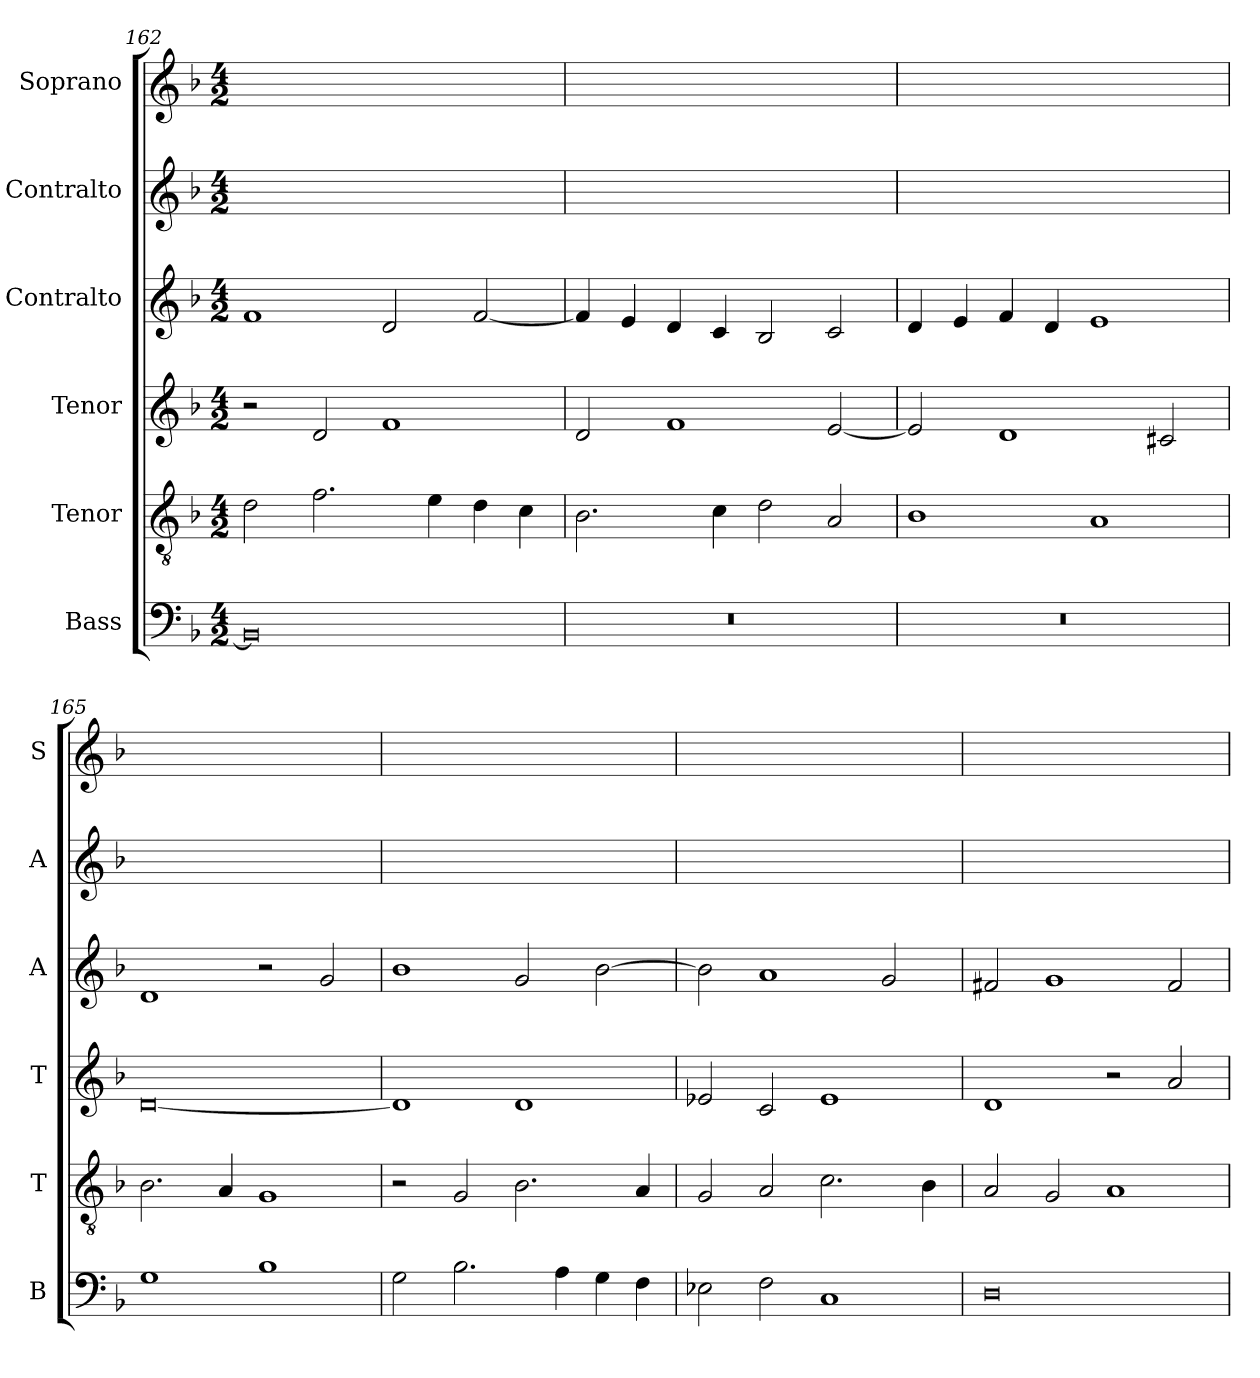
**kern	**kern	**kern	**kern	**kern	**kern
*part6	*part5	*part4	*part3	*part2	*part1
*staff6	*staff5	*staff4	*staff3	*staff2	*staff1
*I"Bass	*I"Tenor	*I"Tenor	*I"Contralto	*I"Contralto	*I"Soprano
*I'B	*I'T	*I'T	*I'A	*I'A	*I'S
*clefF4	*clefGv2	*clefG2	*clefG2	*clefG2	*clefG2
*k[b-]	*k[b-]	*k[b-]	*k[b-]	*k[b-]	*k[b-]
*G:dor	*G:dor	*G:dor	*G:dor	*G:dor	*G:dor
*M4/2	*M4/2	*M4/2	*M4/2	*M4/2	*M4/2
=162	=162	=162	=162	=162	=162
0BB-]	2d	2r	1f	0ryy	0ryy
.	2.f	2d	.	.	.
.	.	1f	2d	.	.
.	4e	.	.	.	.
.	4d	.	[2f	.	.
.	4c	.	.	.	.
=163	=163	=163	=163	=163	=163
0r	2.B-	2d	4f]	0ryy	0ryy
.	.	.	4e	.	.
.	.	1f	4d	.	.
.	4c	.	4c	.	.
.	2d	.	2B-	.	.
.	2A	[2e	2c	.	.
=164	=164	=164	=164	=164	=164
0r	1B-	2e]	4d	0ryy	0ryy
.	.	.	4e	.	.
.	.	1d	4f	.	.
.	.	.	4d	.	.
.	1A	.	1e	.	.
.	.	2c#X	.	.	.
=165	=165	=165	=165	=165	=165
1G	2.B-	[0d	1d	0ryy	0ryy
.	4A	.	.	.	.
1B-	1G	.	2r	.	.
.	.	.	2g	.	.
=166	=166	=166	=166	=166	=166
2G	2r	1d]	1b-	0ryy	0ryy
2.B-	2G	.	.	.	.
.	2.B-	1d	2g	.	.
4A	.	.	.	.	.
4G	.	.	[2b-	.	.
4F	4A	.	.	.	.
=167	=167	=167	=167	=167	=167
2E-X	2G	2e-X	2b-]	0ryy	0ryy
2F	2A	2c	1a	.	.
1C	2.c	1e-	.	.	.
.	.	.	2g	.	.
.	4B-	.	.	.	.
=168	=168	=168	=168	=168	=168
0D	2A	1d	2f#X	0ryy	0ryy
.	2G	.	1g	.	.
.	1A	2r	.	.	.
.	.	2a	2f#	.	.
=	=	=	=	=	=
*-	*-	*-	*-	*-	*-
